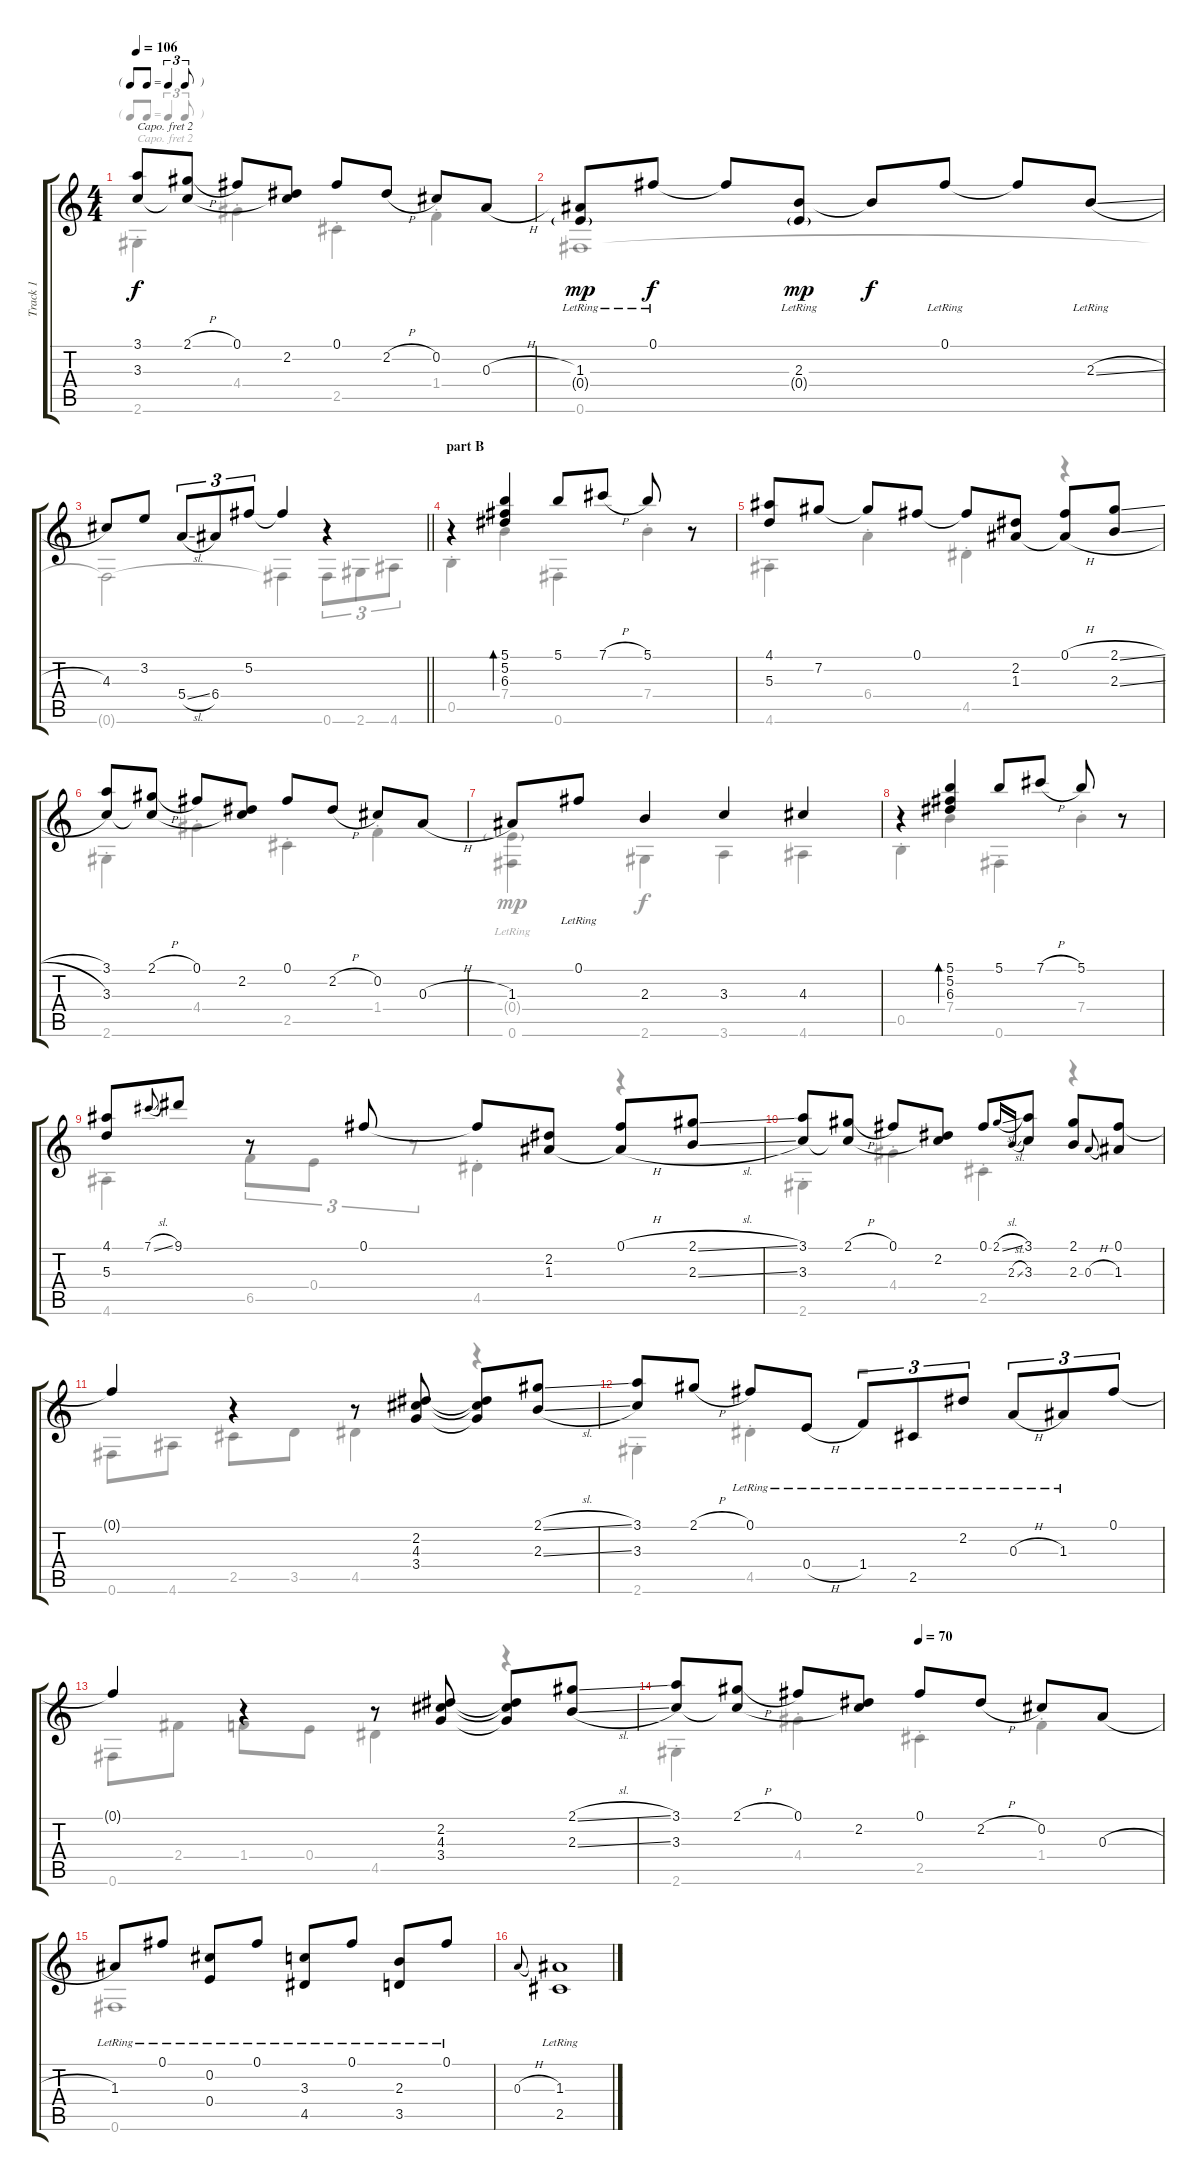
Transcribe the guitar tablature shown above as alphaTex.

\track ("Track 1" "Track 1") {instrument acousticguitarsteel}
\staff {score tabs}
\capo 2
\tuning (E4 B3 G3 D3 A2 E2) {hide}
\voice
\ts (4 4)
\tf triplet8th
\tempo 106
\clef g2
\ks c
(3.1 3.3).8{dy f} (2.1{h} 3.3{t}).8 0.1.8 (2.2 3.3{t}).8 0.1.8 2.2{h}.8 0.2.8 0.3{h}.8 |
(1.3{lr} 0.4{g lr}).8{dy mp} 0.1{lr}.8{dy f} 0.1{t}.8 (2.3{lr} 0.4{g lr}).8{dy mp} 2.3{t}.8{dy f} 0.1{lr}.8 0.1{t}.8 2.3{sl lr}.8 |
\barLineRight lightlight
4.3.8 3.2.8 5.4{sl}.8{tu (3 2)} 6.4.8{tu (3 2)} 5.2.8{tu (3 2)} 5.2{t}.4 r.4 |
\section ("" "part B")
r.4 (5.1 5.2 6.3).4{bd 60} 5.1.8 7.1{h}.8 5.1.8 r.8 |
(4.1 5.3).8 7.2.8 7.2{t}.8 0.1.8 0.1{t}.8 (2.2 1.3).8 (0.1{h} 1.3{h t}).8 (2.1{sl} 2.3{sl}).8 |
(3.1 3.3).8 (2.1{h} 3.3{t}).8 0.1.8 (2.2 3.3{t}).8 0.1.8 2.2{h}.8 0.2.8 0.3{h}.8 |
1.3.8 0.1{lr}.8 2.3.4 3.3.4 4.3.4 |
r.4 (5.1 5.2 6.3).4{bd 60} 5.1.8 7.1{h}.8 5.1.8 r.8 |
(4.1 5.3).8 7.1{sl}.8{gr onbeat} 9.1.8 r.8 0.1.8 0.1{t}.8 (2.2 1.3).8 (0.1{h} 1.3{h t}).8 (2.1{sl} 2.3{sl}).8 |
(3.1 3.3).8 (2.1{h} 3.3{t}).8 0.1.8 (2.2 3.3{t}).8 0.1.8 2.1{sl}.16{gr onbeat} 2.3{sl}.16{gr onbeat} (3.1 3.3).8 (2.1 2.3).8 0.3{h}.8{gr onbeat} (0.1 1.3).8 |
0.1{t}.4 r.4 r.8 (2.2 4.3 3.4).8 (2.2{t} 4.3{t} 3.4{t}).8 (2.1{sl} 2.3{sl}).8 |
(3.1 3.3).8 2.1{h}.8 0.1{lr}.8 0.4{h lr}.8 1.4{lr}.8{tu (3 2)} 2.5{lr}.8{tu (3 2)} 2.2{lr}.8{tu (3 2)} 0.3{h lr}.8{tu (3 2)} 1.3{lr}.8{tu (3 2)} 0.1.8{tu (3 2)} |
0.1{t}.4 r.4 r.8 (2.2 4.3 3.4).8 (2.2{t} 4.3{t} 3.4{t}).8 (2.1{sl} 2.3{sl}).8 |
\tempo (70 0.5)
(3.1 3.3).8 (2.1{h} 3.3{t}).8 0.1.8 (2.2 3.3{t}).8 0.1.8 2.2{h}.8 0.2.8 0.3{h}.8 |
1.3{lr}.8 0.1{lr}.8 (0.2{lr} 0.4{lr}).8 0.1{lr}.8 (3.3{lr} 4.5{lr}).8 0.1{lr}.8 (2.3{lr} 3.5{lr}).8 0.1{lr}.8 |
0.3{h}.8{gr onbeat} (1.3{lr} 2.5{lr}).1
\voice
\clef g2
\ottava regular
\simile none
\ks c
2.6{st}.4{dy f} 4.4{st}.4 2.5{st}.4 1.4{st}.4 |
0.6.1 |
\barLineRight lightlight
0.6{t}.2 0.6{t}.4 0.6.8{tu (3 2)} 2.6.8{tu (3 2)} 4.6.8{tu (3 2)} |
0.5{st}.4 7.4{st}.4 0.6{st}.4 7.4{st}.4 |
4.6{st}.4 6.4{st}.4 4.5{st}.4 r.4 |
2.6{st}.4 4.4{st}.4 2.5{st}.4 1.4{st}.4 |
(0.4{g lr} 0.6).4{dy mp} 2.6.4{dy f} 3.6.4 4.6.4 |
0.5{st}.4 7.4{st}.4 0.6{st}.4 7.4{st}.4 |
4.6{st}.4 6.5.8{tu (3 2)} 0.4.8{tu (3 2)} r.8{tu (3 2)} 4.5{st}.4 r.4 |
2.6{st}.4 4.4{st}.4 2.5{st}.4 r.4 |
0.6.8 4.6.8 2.5.8 3.5.8 4.5.4 r.4 |
2.6{st}.4 4.5{st}.4 r.2 |
0.6.8 2.4.8 1.4.8 0.4.8 4.5.4 r.4 |
2.6{st}.4 4.4{st}.4 2.5{st}.4 1.4{st}.4 |
0.6.1 |
